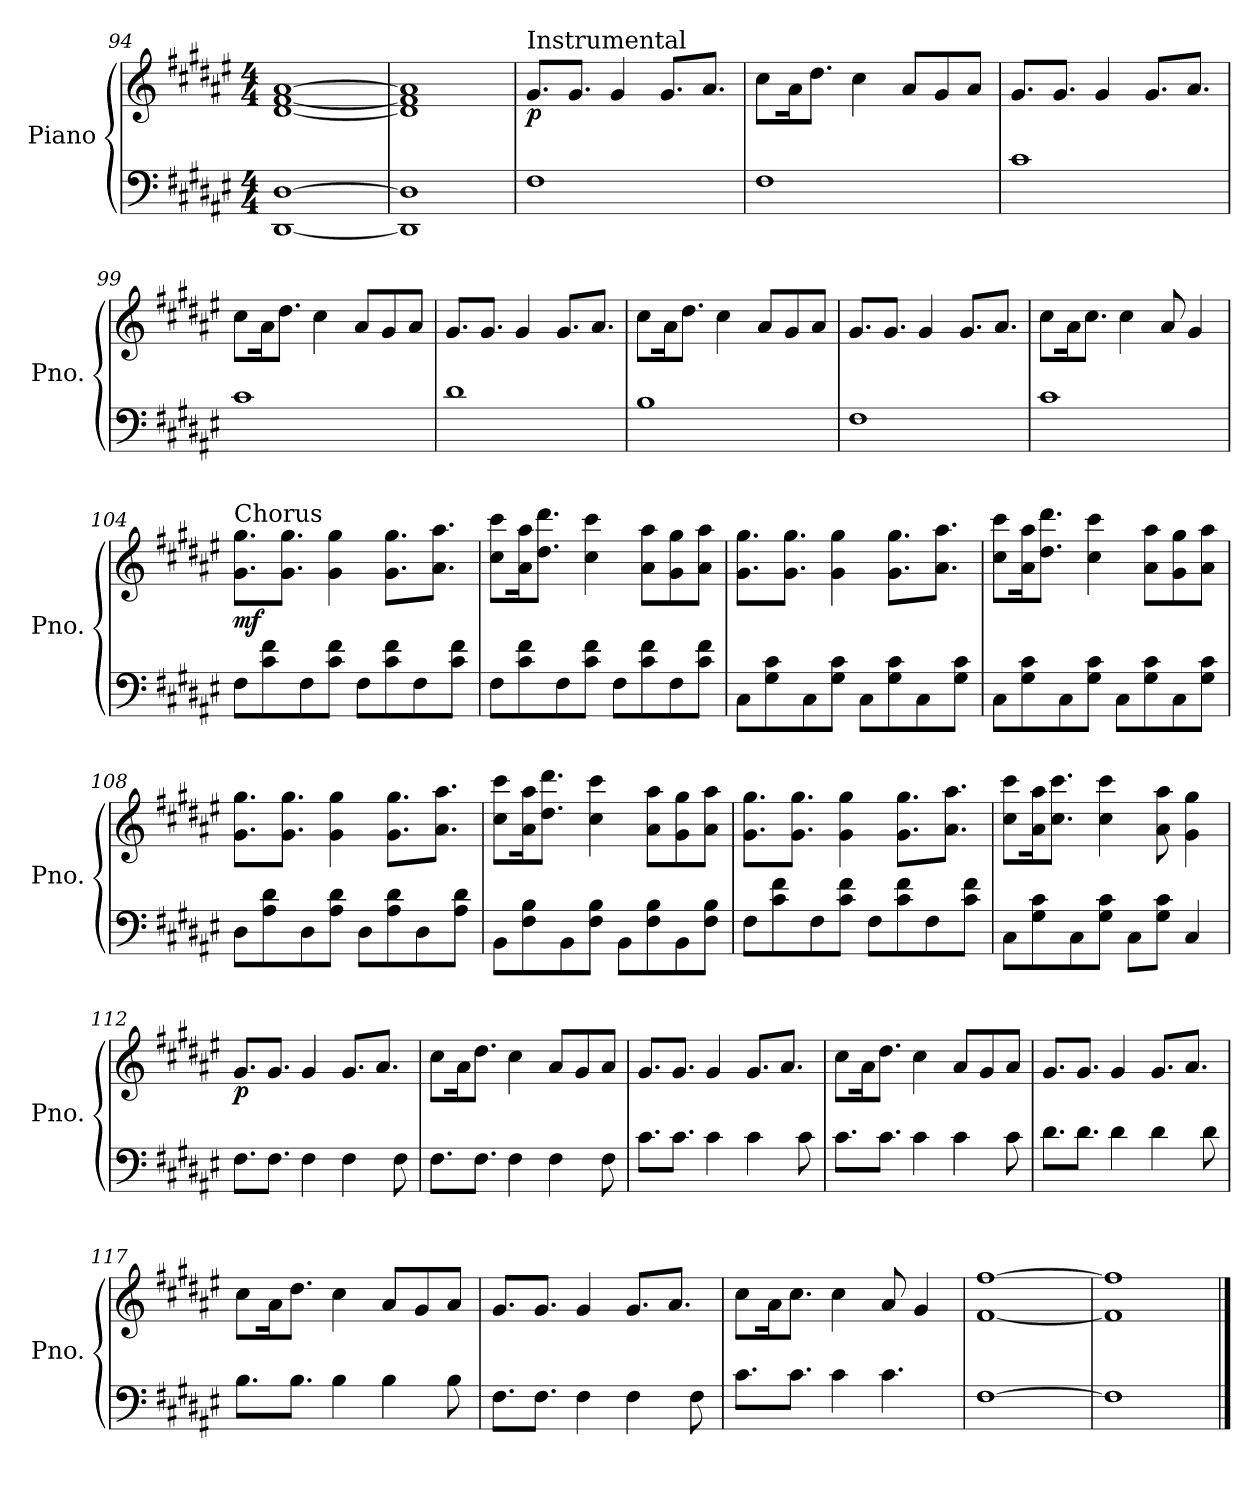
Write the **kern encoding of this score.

**kern	**kern	**dynam
*part1	*part1	*part1
*staff2	*staff1	*staff1/2
*I"Piano	*	*
*I'Pno.	*	*
*clefF4	*clefG2	*
*k[f#c#g#d#a#e#]	*k[f#c#g#d#a#e#]	*
*M4/4	*M4/4	*
*MM130	*MM130	*
=94	=94	=94
[1DD# [1D#	[1d# [1f# [1a#	.
=95	=95	=95
1DD#] 1D#]	1d#] 1f#] 1a#]	.
=96	=96	=96
!	!LO:TX:a:t=Instrumental	!
!	!	!LO:DY:b
1F#	8.g#/L	p
.	8.g#/J	.
.	4g#/	.
.	8.g#/L	.
.	8.a#/J	.
!!LO:LB:g=z
=97	=97	=97
1F#	8cc#\L	.
.	16a#\K	.
.	8.dd#\J	.
.	4cc#\	.
.	8a#/L	.
.	8g#/	.
.	8a#/J	.
=98	=98	=98
1c#	8.g#/L	.
.	8.g#/J	.
.	4g#/	.
.	8.g#/L	.
.	8.a#/J	.
=99	=99	=99
1c#	8cc#\L	.
.	16a#\K	.
.	8.dd#\J	.
.	4cc#\	.
.	8a#/L	.
.	8g#/	.
.	8a#/J	.
=100	=100	=100
1d#	8.g#/L	.
.	8.g#/J	.
.	4g#/	.
.	8.g#/L	.
.	8.a#/J	.
=101	=101	=101
1B	8cc#\L	.
.	16a#\K	.
.	8.dd#\J	.
.	4cc#\	.
.	8a#/L	.
.	8g#/	.
.	8a#/J	.
=102	=102	=102
1F#	8.g#/L	.
.	8.g#/J	.
.	4g#/	.
.	8.g#/L	.
.	8.a#/J	.
=103	=103	=103
1c#	8cc#\L	.
.	16a#\K	.
.	8.cc#\J	.
.	4cc#\	.
.	8a#/	.
.	4g#/	.
!!LO:LB:g=z
=104	=104	=104
!	!LO:TX:a:t=Chorus	!
!	!	!LO:DY:b
8F#\L	8.g#\ 8.gg#\L	mf
8c#\ 8f#\	.	.
.	8.g#\ 8.gg#\J	.
8F#\	.	.
8c#\ 8f#\J	4g#\ 4gg#\	.
8F#\L	.	.
8c#\ 8f#\	8.g#\ 8.gg#\L	.
8F#\	.	.
.	8.a#\ 8.aa#\J	.
8c#\ 8f#\J	.	.
=105	=105	=105
8F#\L	8cc#\ 8ccc#\L	.
8c#\ 8f#\	16a#\ 16aa#\K	.
.	8.dd#\ 8.ddd#\J	.
8F#\	.	.
8c#\ 8f#\J	4cc#\ 4ccc#\	.
8F#\L	.	.
8c#\ 8f#\	8a#\ 8aa#\L	.
8F#\	8g#\ 8gg#\	.
8c#\ 8f#\J	8a#\ 8aa#\J	.
=106	=106	=106
8C#\L	8.g#\ 8.gg#\L	.
8G#\ 8c#\	.	.
.	8.g#\ 8.gg#\J	.
8C#\	.	.
8G#\ 8c#\J	4g#\ 4gg#\	.
8C#\L	.	.
8G#\ 8c#\	8.g#\ 8.gg#\L	.
8C#\	.	.
.	8.a#\ 8.aa#\J	.
8G#\ 8c#\J	.	.
=107	=107	=107
8C#\L	8cc#\ 8ccc#\L	.
8G#\ 8c#\	16a#\ 16aa#\K	.
.	8.dd#\ 8.ddd#\J	.
8C#\	.	.
8G#\ 8c#\J	4cc#\ 4ccc#\	.
8C#\L	.	.
8G#\ 8c#\	8a#\ 8aa#\L	.
8C#\	8g#\ 8gg#\	.
8G#\ 8c#\J	8a#\ 8aa#\J	.
=108	=108	=108
8D#\L	8.g#\ 8.gg#\L	.
8A#\ 8d#\	.	.
.	8.g#\ 8.gg#\J	.
8D#\	.	.
8A#\ 8d#\J	4g#\ 4gg#\	.
8D#\L	.	.
8A#\ 8d#\	8.g#\ 8.gg#\L	.
8D#\	.	.
.	8.a#\ 8.aa#\J	.
8A#\ 8d#\J	.	.
=109	=109	=109
8BB\L	8cc#\ 8ccc#\L	.
8F#\ 8B\	16a#\ 16aa#\K	.
.	8.dd#\ 8.ddd#\J	.
8BB\	.	.
8F#\ 8B\J	4cc#\ 4ccc#\	.
8BB\L	.	.
8F#\ 8B\	8a#\ 8aa#\L	.
8BB\	8g#\ 8gg#\	.
8F#\ 8B\J	8a#\ 8aa#\J	.
!!LO:LB:g=z
=110	=110	=110
8F#\L	8.g#\ 8.gg#\L	.
8c#\ 8f#\	.	.
.	8.g#\ 8.gg#\J	.
8F#\	.	.
8c#\ 8f#\J	4g#\ 4gg#\	.
8F#\L	.	.
8c#\ 8f#\	8.g#\ 8.gg#\L	.
8F#\	.	.
.	8.a#\ 8.aa#\J	.
8c#\ 8f#\J	.	.
=111	=111	=111
8C#\L	8cc#\ 8ccc#\L	.
8G#\ 8c#\	16a#\ 16aa#\K	.
.	8.cc#\ 8.ccc#\J	.
8C#\	.	.
8G#\ 8c#\J	4cc#\ 4ccc#\	.
8C#\L	.	.
8G#\ 8c#\J	8a#\ 8aa#\	.
4C#/	4g#\ 4gg#\	.
=112	=112	=112
!	!	!LO:DY:b
8.F#\L	8.g#/L	p
8.F#\J	8.g#/J	.
4F#\	4g#/	.
4F#\	8.g#/L	.
.	8.a#/J	.
8F#\	.	.
=113	=113	=113
8.F#\L	8cc#\L	.
.	16a#\K	.
8.F#\J	8.dd#\J	.
4F#\	4cc#\	.
4F#\	8a#/L	.
.	8g#/	.
8F#\	8a#/J	.
=114	=114	=114
8.c#\L	8.g#/L	.
8.c#\J	8.g#/J	.
4c#\	4g#/	.
4c#\	8.g#/L	.
.	8.a#/J	.
8c#\	.	.
=115	=115	=115
8.c#\L	8cc#\L	.
.	16a#\K	.
8.c#\J	8.dd#\J	.
4c#\	4cc#\	.
4c#\	8a#/L	.
.	8g#/	.
8c#\	8a#/J	.
!!LO:LB:g=z
=116	=116	=116
8.d#\L	8.g#/L	.
8.d#\J	8.g#/J	.
4d#\	4g#/	.
4d#\	8.g#/L	.
.	8.a#/J	.
8d#\	.	.
=117	=117	=117
8.B\L	8cc#\L	.
.	16a#\K	.
8.B\J	8.dd#\J	.
4B\	4cc#\	.
4B\	8a#/L	.
.	8g#/	.
8B\	8a#/J	.
=118	=118	=118
8.F#\L	8.g#/L	.
8.F#\J	8.g#/J	.
4F#\	4g#/	.
4F#\	8.g#/L	.
.	8.a#/J	.
8F#\	.	.
=119	=119	=119
8.c#\L	8cc#\L	.
.	16a#\K	.
8.c#\J	8.cc#\J	.
4c#\	4cc#\	.
4.c#\	8a#/	.
.	4g#/	.
=120	=120	=120
[1F#	[1f# [1ff#	.
=121	=121	=121
1F#]	1f#] 1ff#]	.
==	==	==
*-	*-	*-
